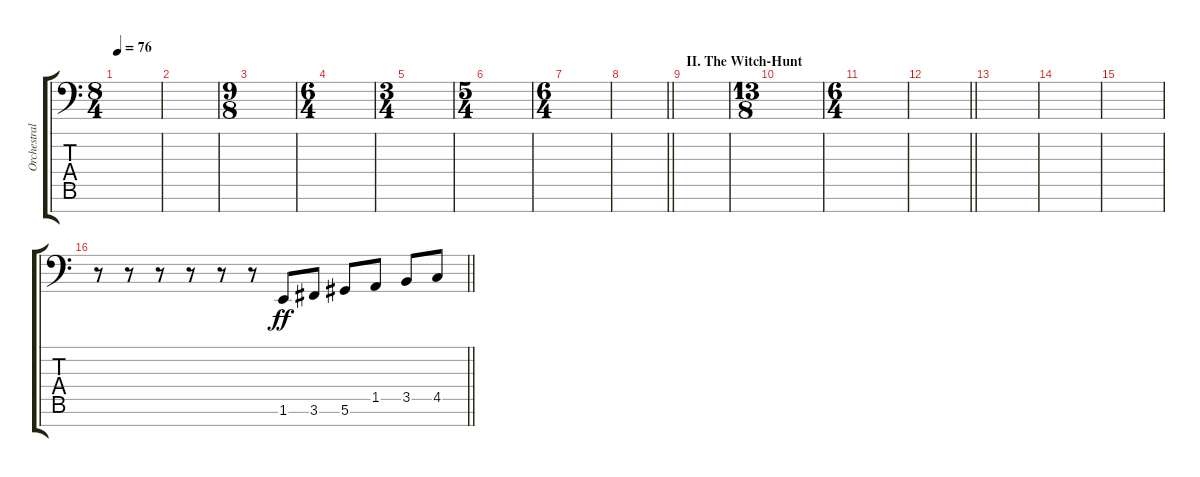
\track ("Orchestral (Timpani)" "Orchestral") {mute instrument timpani}
\staff {score tabs}
\tuning (Eb4 Bb3 Gb3 Db3 Ab2 Eb2 Ab1) {hide}
\ts (8 4)
\tempo 76
\clef f4
\ks c
|
|
\ts (9 8)
|
\ts (6 4)
|
\ts (3 4)
|
\ts (5 4)
|
\ts (6 4)
|
\barLineRight lightlight
|
\section ("" "II. The Witch-Hunt")
|
\ts (13 8)
|
\ts (6 4)
|
\barLineRight lightlight
|
|
|
|
\barLineRight lightlight
r.8 r.8 r.8 r.8 r.8 r.8 1.6.8{dy ff} 3.6.8 5.6.8 1.5.8 3.5.8 4.5.8
